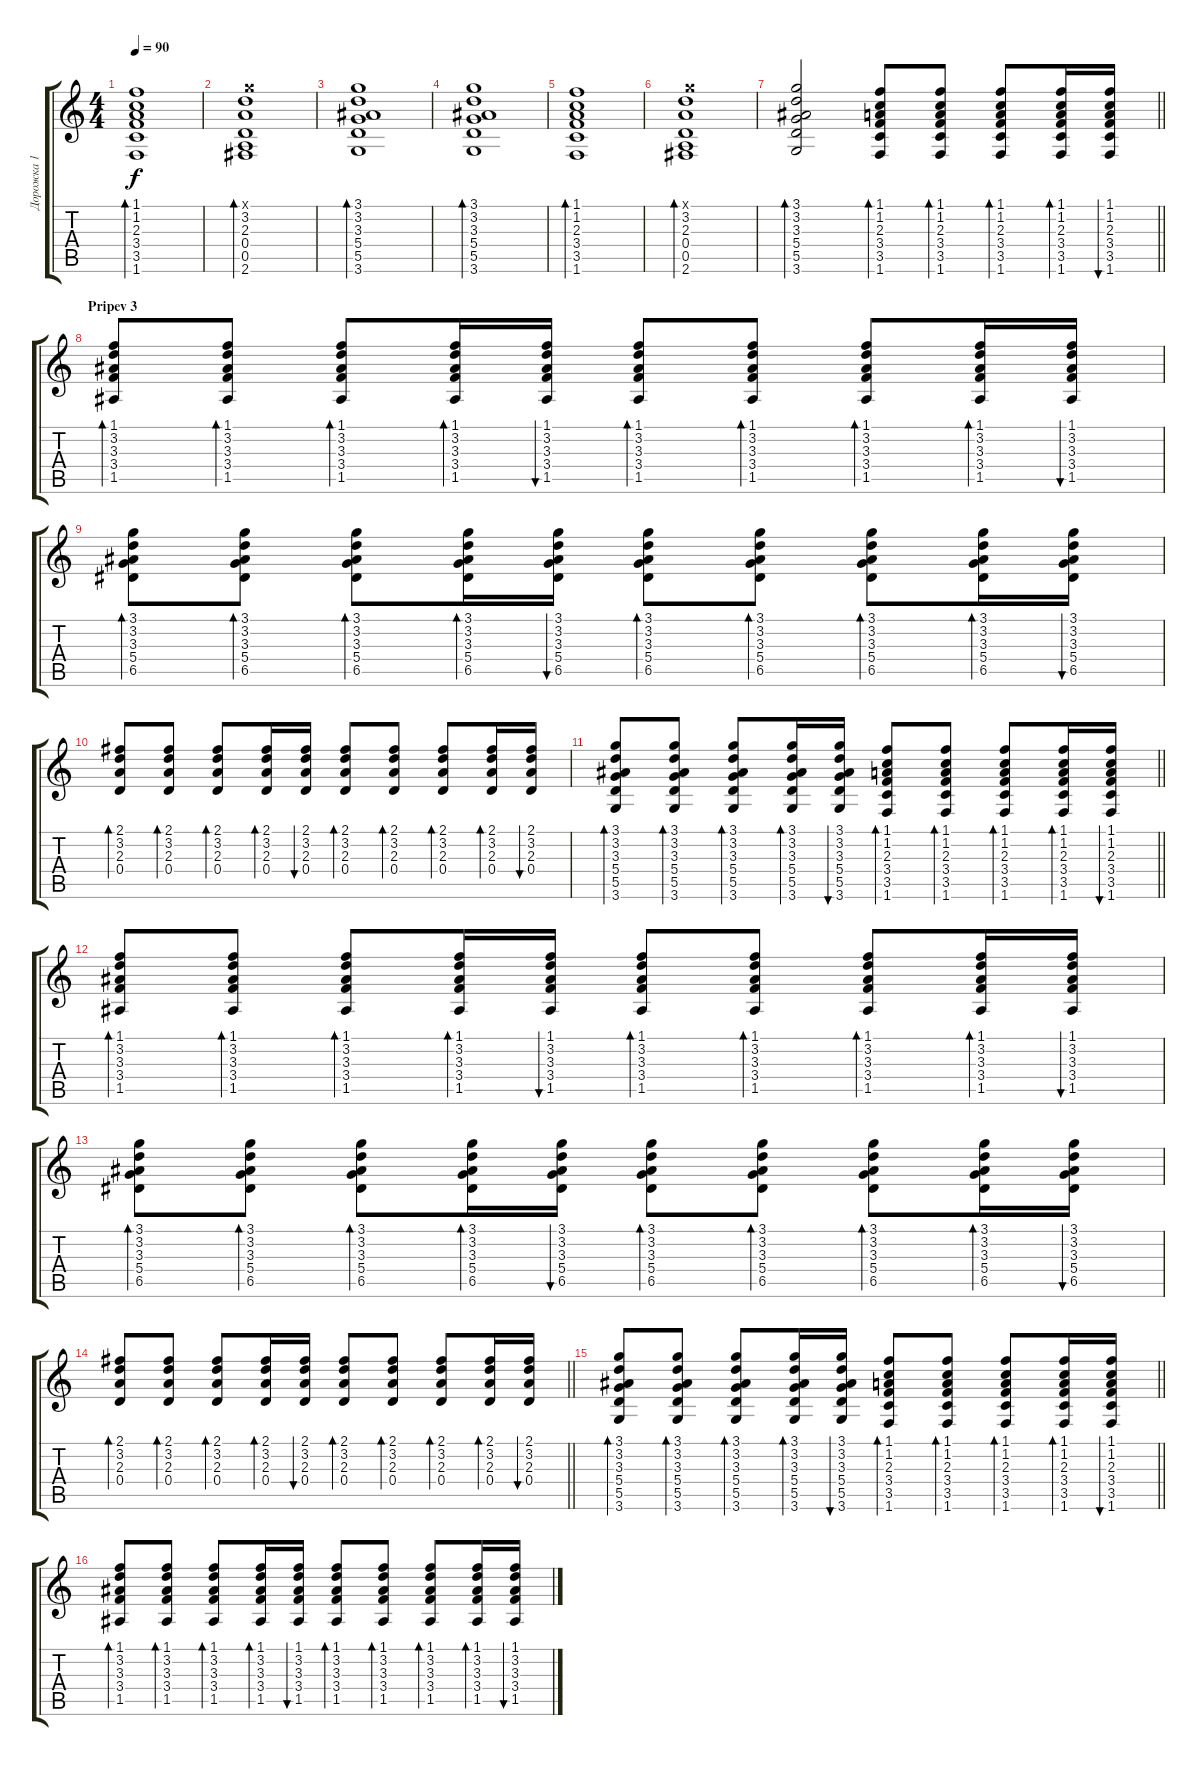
\track ("Дорожка 1" "Дорожка 1") {instrument acousticguitarnylon}
\staff {score tabs}
\tuning (E4 B3 G3 D3 A2 E2) {hide}
\ts (4 4)
\tempo 90
\clef g2
\ks c
(1.1 1.2 2.3 3.4 3.5 1.6).1{bd 60 dy f} |
(3.1{x} 3.2 2.3 0.4 0.5 2.6).1{bd 60} |
(3.1 3.2 3.3 5.4 5.5 3.6).1{bd 60} |
(3.1 3.2 3.3 5.4 5.5 3.6).1{bd 60} |
(1.1 1.2 2.3 3.4 3.5 1.6).1{bd 60} |
(3.1{x} 3.2 2.3 0.4 0.5 2.6).1{bd 60} |
\barLineRight lightlight
(3.1 3.2 3.3 5.4 5.5 3.6).2{bd 60} (1.1 1.2 2.3 3.4 3.5 1.6).8{bd 60} (1.1 1.2 2.3 3.4 3.5 1.6).8{bd 60} (1.1 1.2 2.3 3.4 3.5 1.6).8{bd 60} (1.1 1.2 2.3 3.4 3.5 1.6).16{bd 60} (1.1 1.2 2.3 3.4 3.5 1.6).16{bu 60} |
\section ("" "Pripev 3")
(1.1 3.2 3.3 3.4 1.5).8{bd 60} (1.1 3.2 3.3 3.4 1.5).8{bd 60} (1.1 3.2 3.3 3.4 1.5).8{bd 60} (1.1 3.2 3.3 3.4 1.5).16{bd 60} (1.1 3.2 3.3 3.4 1.5).16{bu 60} (1.1 3.2 3.3 3.4 1.5).8{bd 60} (1.1 3.2 3.3 3.4 1.5).8{bd 60} (1.1 3.2 3.3 3.4 1.5).8{bd 60} (1.1 3.2 3.3 3.4 1.5).16{bd 60} (1.1 3.2 3.3 3.4 1.5).16{bu 60} |
(3.1 3.2 3.3 5.4 6.5).8{bd 60} (3.1 3.2 3.3 5.4 6.5).8{bd 60} (3.1 3.2 3.3 5.4 6.5).8{bd 60} (3.1 3.2 3.3 5.4 6.5).16{bd 60} (3.1 3.2 3.3 5.4 6.5).16{bu 60} (3.1 3.2 3.3 5.4 6.5).8{bd 60} (3.1 3.2 3.3 5.4 6.5).8{bd 60} (3.1 3.2 3.3 5.4 6.5).8{bd 60} (3.1 3.2 3.3 5.4 6.5).16{bd 60} (3.1 3.2 3.3 5.4 6.5).16{bu 60} |
(2.1 3.2 2.3 0.4).8{bd 60} (2.1 3.2 2.3 0.4).8{bd 60} (2.1 3.2 2.3 0.4).8{bd 60} (2.1 3.2 2.3 0.4).16{bd 60} (2.1 3.2 2.3 0.4).16{bu 60} (2.1 3.2 2.3 0.4).8{bd 60} (2.1 3.2 2.3 0.4).8{bd 60} (2.1 3.2 2.3 0.4).8{bd 60} (2.1 3.2 2.3 0.4).16{bd 60} (2.1 3.2 2.3 0.4).16{bu 60} |
\barLineRight lightlight
(3.1 3.2 3.3 5.4 5.5 3.6).8{bd 60} (3.1 3.2 3.3 5.4 5.5 3.6).8{bd 60} (3.1 3.2 3.3 5.4 5.5 3.6).8{bd 60} (3.1 3.2 3.3 5.4 5.5 3.6).16{bd 60} (3.1 3.2 3.3 5.4 5.5 3.6).16{bu 60} (1.1 1.2 2.3 3.4 3.5 1.6).8{bd 60} (1.1 1.2 2.3 3.4 3.5 1.6).8{bd 60} (1.1 1.2 2.3 3.4 3.5 1.6).8{bd 60} (1.1 1.2 2.3 3.4 3.5 1.6).16{bd 60} (1.1 1.2 2.3 3.4 3.5 1.6).16{bu 60} |
(1.1 3.2 3.3 3.4 1.5).8{bd 60} (1.1 3.2 3.3 3.4 1.5).8{bd 60} (1.1 3.2 3.3 3.4 1.5).8{bd 60} (1.1 3.2 3.3 3.4 1.5).16{bd 60} (1.1 3.2 3.3 3.4 1.5).16{bu 60} (1.1 3.2 3.3 3.4 1.5).8{bd 60} (1.1 3.2 3.3 3.4 1.5).8{bd 60} (1.1 3.2 3.3 3.4 1.5).8{bd 60} (1.1 3.2 3.3 3.4 1.5).16{bd 60} (1.1 3.2 3.3 3.4 1.5).16{bu 60} |
(3.1 3.2 3.3 5.4 6.5).8{bd 60} (3.1 3.2 3.3 5.4 6.5).8{bd 60} (3.1 3.2 3.3 5.4 6.5).8{bd 60} (3.1 3.2 3.3 5.4 6.5).16{bd 60} (3.1 3.2 3.3 5.4 6.5).16{bu 60} (3.1 3.2 3.3 5.4 6.5).8{bd 60} (3.1 3.2 3.3 5.4 6.5).8{bd 60} (3.1 3.2 3.3 5.4 6.5).8{bd 60} (3.1 3.2 3.3 5.4 6.5).16{bd 60} (3.1 3.2 3.3 5.4 6.5).16{bu 60} |
\barLineRight lightlight
(2.1 3.2 2.3 0.4).8{bd 60} (2.1 3.2 2.3 0.4).8{bd 60} (2.1 3.2 2.3 0.4).8{bd 60} (2.1 3.2 2.3 0.4).16{bd 60} (2.1 3.2 2.3 0.4).16{bu 60} (2.1 3.2 2.3 0.4).8{bd 60} (2.1 3.2 2.3 0.4).8{bd 60} (2.1 3.2 2.3 0.4).8{bd 60} (2.1 3.2 2.3 0.4).16{bd 60} (2.1 3.2 2.3 0.4).16{bu 60} |
\barLineRight lightlight
(3.1 3.2 3.3 5.4 5.5 3.6).8{bd 60} (3.1 3.2 3.3 5.4 5.5 3.6).8{bd 60} (3.1 3.2 3.3 5.4 5.5 3.6).8{bd 60} (3.1 3.2 3.3 5.4 5.5 3.6).16{bd 60} (3.1 3.2 3.3 5.4 5.5 3.6).16{bu 60} (1.1 1.2 2.3 3.4 3.5 1.6).8{bd 60} (1.1 1.2 2.3 3.4 3.5 1.6).8{bd 60} (1.1 1.2 2.3 3.4 3.5 1.6).8{bd 60} (1.1 1.2 2.3 3.4 3.5 1.6).16{bd 60} (1.1 1.2 2.3 3.4 3.5 1.6).16{bu 60} |
(1.1 3.2 3.3 3.4 1.5).8{bd 60} (1.1 3.2 3.3 3.4 1.5).8{bd 60} (1.1 3.2 3.3 3.4 1.5).8{bd 60} (1.1 3.2 3.3 3.4 1.5).16{bd 60} (1.1 3.2 3.3 3.4 1.5).16{bu 60} (1.1 3.2 3.3 3.4 1.5).8{bd 60} (1.1 3.2 3.3 3.4 1.5).8{bd 60} (1.1 3.2 3.3 3.4 1.5).8{bd 60} (1.1 3.2 3.3 3.4 1.5).16{bd 60} (1.1 3.2 3.3 3.4 1.5).16{bu 60}
